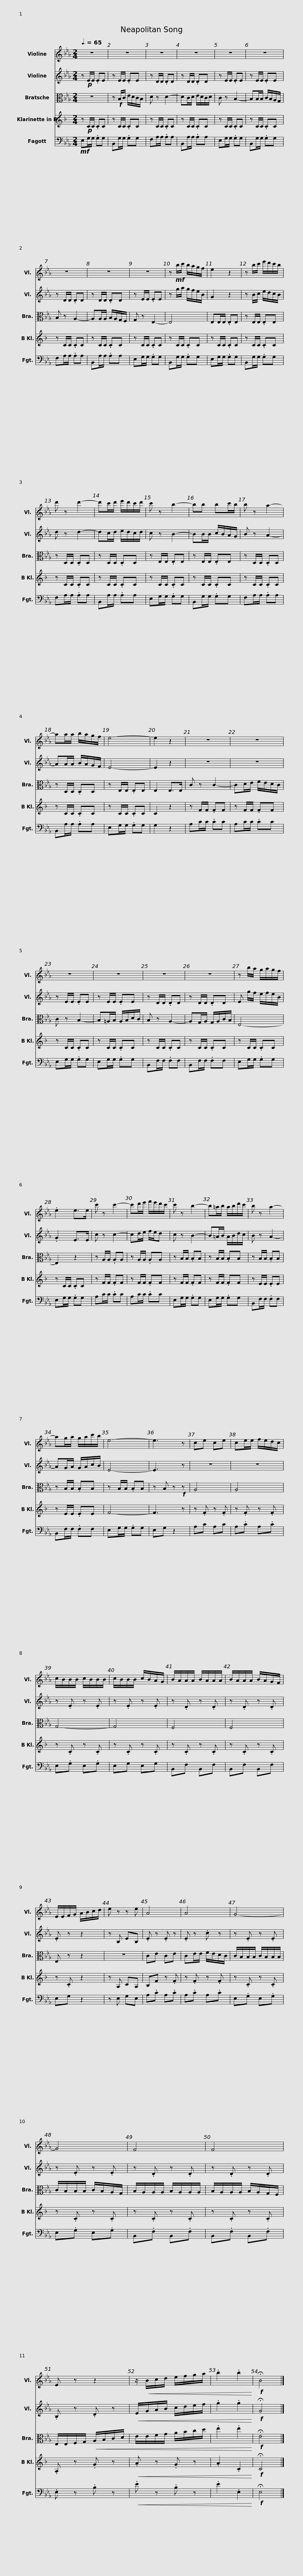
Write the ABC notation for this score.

X:1
%%score 1 2 3 4 5
L:1/8
Q:3/8=65
M:2/4
I:linebreak $
K:Eb
V:1 treble
V:2 treble
V:3 alto
V:4 treble transpose=-2
V:5 bass
V:1
 z4 | z4 | z4 | z4 | z4 |$ %5
 z4 | z4 | z4 | z4 | z!mf! b/c'/ b/a/g/f/ | %10
 e2 z2 |$ z b/c'/ e'/d'/c'/b/ | d' z d'2- | d'c'/d'/ e'/d'/c'/d'/ | c' z b2- | %15
 bb bc'/b/ |$ b z a2- | aa/a/ b/a/g/f/ | e4- | e2 z2 | %20
 z4 | z4 |$ z4 | z4 | z4 | %25
 z4 | z b/a/ g/a/g/f/ | .e2 e>e |$ c' z c'2- | c'd'/e'/ f'/e'/d'/c'/ | %30
 c' z b2- | b=a/b/ a/b/d'/c'/ | b z a2- |$ ag/a/ g/a/c'/b/ | e4- | %35
 e3 z | ce ce | ce/e/ f/e/d/c/ | c/B/B/B/ c/B/B/B/ |$ c/B/B/B/ c/B/A/G/ | %40
 B/A/A/A/ B/A/A/A/ | B/A/A/A/ B/A/G/F/ | E/E/F/G/ A/B/c/d/ | e z z e | A4 |$ %45
 A4 | G4- | G4 | F4 | F4 |$ %50
 E z z2 | z/!<(! B/c/d/ e/f/g/a/ | .b2 .b2!<)! |!f! !fermata!B4 |] %54
V:2
 z!p! E/E/ .EE | z E/E/ .EE | z D/D/ .DD | z D/D/ .DD | z E/E/ .EE |$ %5
 z E/E/ .EE | z D/D/ .DD | z D/D/ .DD | z E/E/ .EE | z g/a/ g/f/e/B/ | %10
 G2 z2 |$ z B/c/ e/d/c/B/ | d z d2- | dc/d/ e/d/c/d/ | c z B2- | %15
 BB/B/ c/B/A/G/ |$ B z A2- | AA/A/ B/A/G/F/ | E4- | E2 z2 | %20
 z4 | z4 |$ z E/E/ .EE | z E/E/ .EE | z D/D/ .DD | %25
 z D/D/ .DD | E g/f/ e/f/e/B/ | .G2 E>E |$ c z c2- | cd/e/ f/e/d | %30
 c z B2- | B=A/B/ A/B/d/c/ | B z A2- |$ AG/A/ G/A/c/B/ | E4- | %35
 E3 z | z4 | z4 | z .E z .E |$ z .E z .E | %40
 z .D z .D | z .D z .D | .E z z2 | z B, EB, | .E z .E z |$ %45
 .E z .c z | z .E z .E | z .E z .E | z .D z .D | z .D z .D |$ %50
 .B, z .D z |!<(! E/G/A/B/ c/d/e/f/ | .g2 .g2!<)! |!f! !fermata!G4 |] %54
V:3
 z4 | z!f! B,/C/ E/D/C/B,/ | D z D2- | DC/D/ E/D/C/D/ | C z B,2- |$ %5
 B,B,/B,/ C/B,/A,/G,/ | B, z A,2- | A,A,/A,/ B,/A,/G,/F,/ | G, z E,2- | E,4 | %10
 E,E,/E,/ .E,E, |$ z E,/E,/ .E,E, | z D,/D,/ .D,D, | z D,/D,/ .D,D, | z E,/E,/ .E,E, | %15
 z E,/E,/ .E,E, |$ z D,/D,/ .D,D, | z D,/D,/ .D,D, | z E,/E,/ .E,E, | E,2 E,>E, | %20
 C z C2- | CD/E/ F/E/D/C/ |$ C z B,2- | B,=A,/B,/ A,/B,/D/C/ | B, z A,2- | %25
 A,G,/A,/ G,/A,/C/B,/ | E,4- | E,2 z2 |$ z A,/A,/ .A,A, | z A,/A,/ .A,A, | %30
 z B,/B,/ .B,B, | z B,/B,/ .B,B, | z B,/B,/ .B,B, |$ z B,/B,/ .B,B, | z B,/B,/ .B,B, | %35
 z B, z!f! z | A,4 | A,4 | G,4- |$ G,4 | %40
 F,4 | F,4 | E, z z2 | z4 | CE CE |$ %45
 CE/E/ F/E/D/C/ | C/B,/B,/B,/ C/B,/B,/B,/ | C/B,/B,/B,/ C/B,/A,/G,/ | B,/A,/A,/A,/ B,/A,/A,/A,/ | B,/A,/A,/A,/ B,/A,/G,/F,/ |$ %50
 E,/E,/F,/G,/!<(! A,/B,/C/D/ | E/E/F/G/ A/B/c/d/ | .e2 .e2!<)! |!f! !fermata!E4 |] %54
V:4
[K:F] z!p! C/C/ .CC | z C/C/ .CC | z C/C/ .CC | z C/C/ .CC | z C/C/ .CC |$ %5
 z C/C/ .CC | z C/C/ .CC | z C/C/ .CC | z C/C/ .CC | z C/C/ .CC | %10
 z C/C/ .CC |$ z C/C/ .CC | z C/C/ .CC | z C/C/ .CC | z C/C/ .CC | %15
 z C/C/ .CC |$ z C/C/ .CC | z C/C/ .CC | z C/C/ .CC | C2 z2 | %20
 z F/F/ .FF | z F/F/ .FF |$ z C/C/ .CC | z C/C/ .CC | z C/C/ .CC | %25
 z C/C/ .CC | z C/C/ .CC | z C/C/ .CC |$ z F/F/ .FF | z F/F/ .FF | %30
 z F/F/ .FF | z F/F/ .FF | z E/E/ .EE |$ z E/E/ .EE | F4- | %35
 F3 z | z .F z .F | z .F z .F | z .C z .C |$ z .C z .C | %40
 z .C z .C | z .C z .C | z .C z2 | z A, CA, | B,F z .F |$ %45
 z .F z .F | z .C z .C | z .C z .C | z .C z .C | z .C z .C |$ %50
 .A, z .G z |!<(! .A z .G z | .A2 .C2!<)! |!f! !fermata!C4 |] %54
V:5
!mf! E,G,/G,/ .G,G, | B,,G,/G,/ .G,G, | F,A,/A,/ .A,A, | B,,A,/A,/ .A,A, | E,G,/G,/ .G,G, |$ %5
 B,,G,/G,/ .G,G, | F,A,/A,/ .A,A, | B,,A,/A,/ .A,A, | E,G,/G,/ .G,G, | B,,G,/G,/ .G,G, | %10
 E,G,/G,/ .G,G, |$ B,,G,/G,/ .G,G, | F,A,/A,/ .A,A, | B,,A,/A,/ .A,A, | E,G,/G,/ .G,G, | %15
 B,,G,/G,/ .G,G, |$ F,A,/A,/ .A,A, | B,,A,/A,/ .A,A, | E,G,/G,/ .G,G, | G,2 z2 | %20
 A,C/C/ .CC | A,C/C/ .CC |$ E,G,/G,/ .G,G, | E,G,/G,/ .G,G, | B,,F,/F,/ .F,F, | %25
 B,,F,/F,/ .F,F, | E,G,/G,/ .G,G, | E,G,/G,/ .G,G, |$ A,C/C/ .CC | A,C/C/ .CC | %30
 E,G,/G,/ .G,G, | E,G,/G,/ .G,G, | B,,F,/F,/ .F,F, |$ B,,F,/F,/ .F,F, | E,G,/G,/ .G,G, | %35
 E,G, z2 | A,C A,C | A,.C A,.C | E,.G, E,.G, |$ E,G, E,G, | %40
 B,,F, B,,F, | B,,F, B,,F, | E,G, z2 | z E, G,E, | A,.C A,.C |$ %45
 A,.C A,.C | E,.G, E,.G, | E,.G, E,.G, | B,,.F, B,,.F, | B,,.F, B,,.F, |$ %50
 .E, z .B, z |!<(! .E z .B, z | .E2 .E,2!<)! |!f! !fermata!E,4 |] %54
